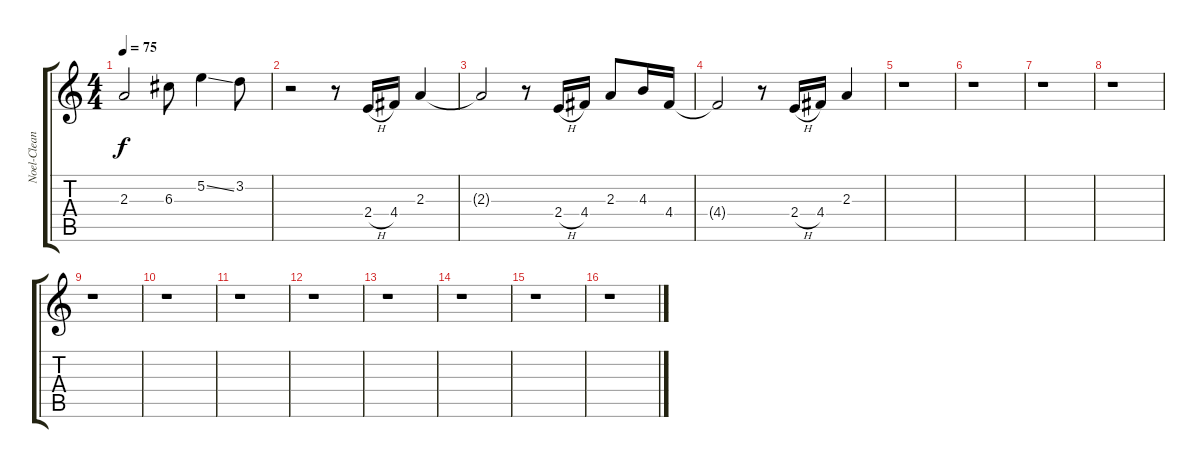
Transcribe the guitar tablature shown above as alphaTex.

\track ("Noel-Clean Gtr." "Noel-Clean") {instrument electricguitarjazz}
\staff {score tabs}
\tuning (E4 B3 G3 D3 A2 E2) {hide}
\ts (4 4)
\tempo 75
\clef g2
\ks c
2.3{t}.2{dy f} 6.3.8 5.2{ss}.4 3.2.8 |
r.2 r.8 2.4{h}.16 4.4.16 2.3.4 |
2.3{t}.2 r.8 2.4{h}.16 4.4.16 2.3.8 4.3.16 4.4.16 |
4.4{t}.2 r.8 2.4{h}.16 4.4.16 2.3.4 |
r.1 |
r.1 |
r.1 |
r.1 |
r.1 |
r.1 |
r.1 |
r.1 |
r.1 |
r.1 |
r.1 |
r.1
